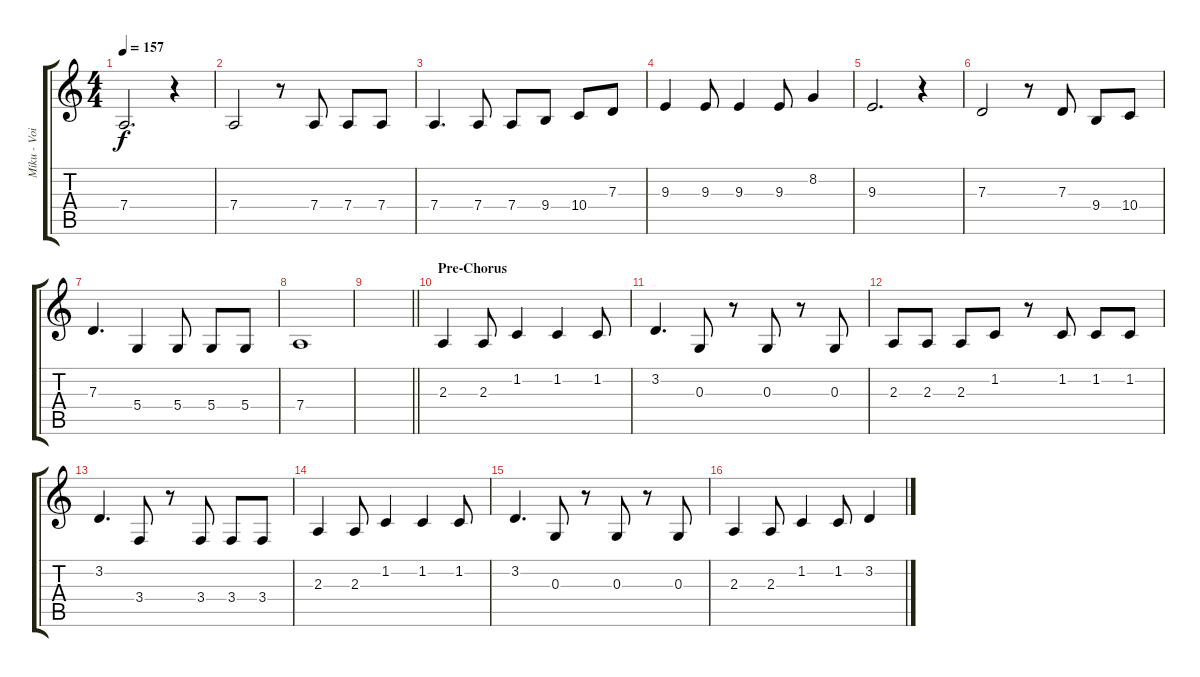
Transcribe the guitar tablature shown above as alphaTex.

\track ("Miku - Voice" "Miku - Voi") {instrument lead6voice}
\staff {score tabs}
\tuning (E4 B3 G3 D3 A2 E2) {hide}
\ts (4 4)
\tempo 157
\clef g2
\ks c
7.4.2{d dy f} r.4 |
7.4.2 r.8 7.4.8 7.4.8 7.4.8 |
7.4.4{d} 7.4.8 7.4.8 9.4.8 10.4.8 7.3.8 |
9.3.4 9.3.8 9.3.4 9.3.8 8.2.4 |
9.3.2{d} r.4 |
7.3.2 r.8 7.3.8 9.4.8 10.4.8 |
7.3.4{d} 5.4.4 5.4.8 5.4.8 5.4.8 |
7.4.1 |
\barLineRight lightlight
|
\section ("" "Pre-Chorus")
2.3.4 2.3.8 1.2.4 1.2.4 1.2.8 |
3.2.4{d} 0.3.8 r.8 0.3.8 r.8 0.3.8 |
2.3.8 2.3.8 2.3.8 1.2.8 r.8 1.2.8 1.2.8 1.2.8 |
3.2.4{d} 3.4.8 r.8 3.4.8 3.4.8 3.4.8 |
2.3.4 2.3.8 1.2.4 1.2.4 1.2.8 |
3.2.4{d} 0.3.8 r.8 0.3.8 r.8 0.3.8 |
2.3.4 2.3.8 1.2.4 1.2.8 3.2.4
